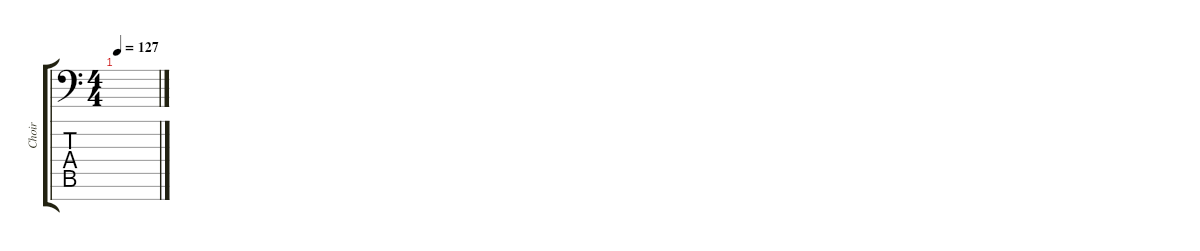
\track ("Choir" "Choir") {instrument overdrivenguitar}
\staff {score tabs}
\tuning (E4 B3 G3 D3 A2 E2 C-1) {hide}
\ts (4 4)
\tempo 127
\clef f4
\ks c
